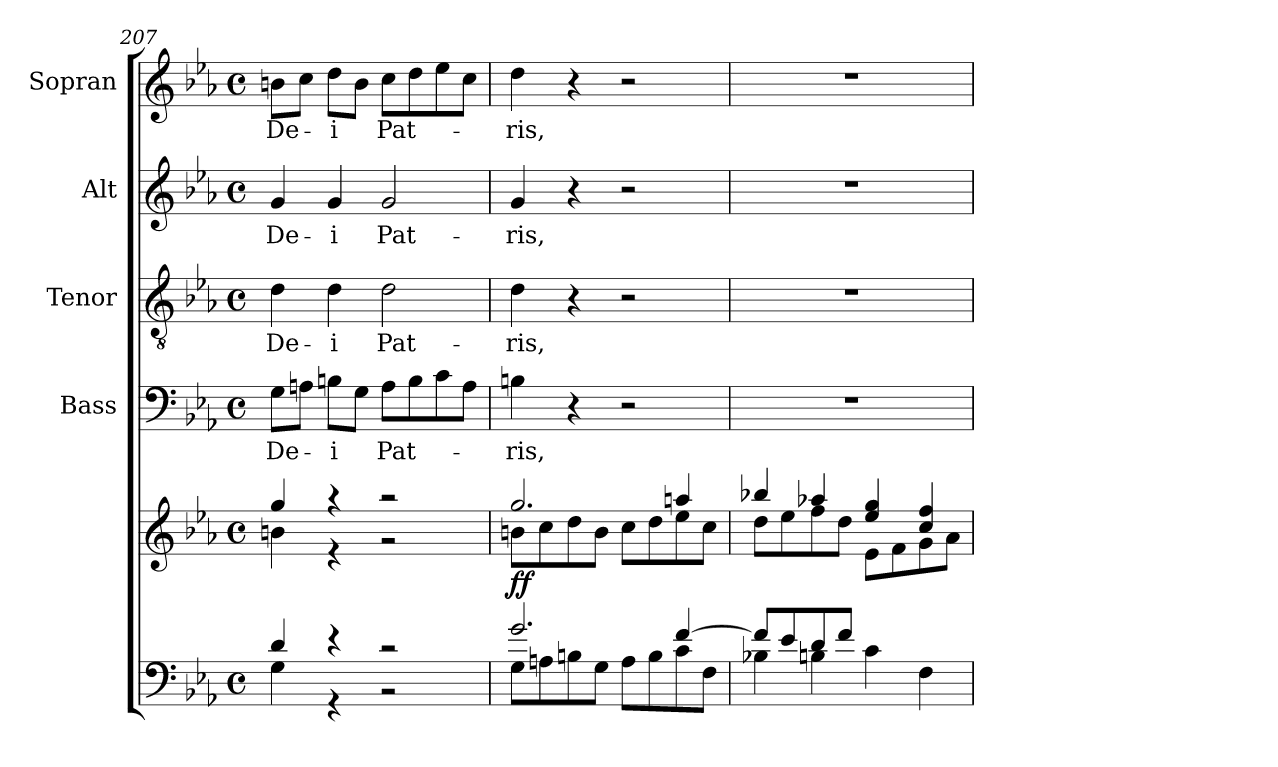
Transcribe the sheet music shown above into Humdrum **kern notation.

**kern	**kern	**dynam	**kern	**text	**kern	**text	**kern	**text	**kern	**text
*part5	*part5	*part5	*part4	*part4	*part3	*part3	*part2	*part2	*part1	*part1
*staff6	*staff5	*staff5/6	*staff4	*staff4	*staff3	*staff3	*staff2	*staff2	*staff1	*staff1
*	*	*	*I"Bass	*	*I"Tenor	*	*I"Alt	*	*I"Sopran	*
*	*	*	*I'B.	*	*I'T.	*	*I'A.	*	*I'S.	*
*clefF4	*clefG2	*	*clefF4	*	*clefGv2	*	*clefG2	*	*clefG2	*
*k[b-e-a-]	*k[b-e-a-]	*	*k[b-e-a-]	*	*k[b-e-a-]	*	*k[b-e-a-]	*	*k[b-e-a-]	*
*E-:	*E-:	*	*E-:	*	*E-:	*	*E-:	*	*E-:	*
*M4/4	*M4/4	*	*M4/4	*	*M4/4	*	*M4/4	*	*M4/4	*
*met(c)	*met(c)	*	*met(c)	*	*met(c)	*	*met(c)	*	*met(c)	*
=207	=207	=207	=207	=207	=207	=207	=207	=207	=207	=207
*^	*^	*	*	*	*	*	*	*	*	*
!	!	!	!	!	!	!LO:LY:b	!	!LO:LY:b	!	!LO:LY:b	!	!LO:LY:b
4d/	4G\	4gg/	4bn\	.	8G\L	De-	4d\	De-	4g/	De-	8bn\L	De-
.	.	.	.	.	8An\J	.	.	.	.	.	8cc\J	.
!	!	!	!	!	!	!LO:LY:b	!	!LO:LY:b	!	!LO:LY:b	!	!LO:LY:b
4r	4r	4r	4r	.	8Bn\L	-i	4d\	-i	4g/	-i	8dd\L	-i
.	.	.	.	.	8G\J	.	.	.	.	.	8b\J	.
!	!	!	!	!	!	!LO:LY:b	!	!LO:LY:b	!	!LO:LY:b	!	!LO:LY:b
2r	2r	2r	2r	.	8A\L	Pat-	2d\	Pat-	2g/	Pat-	8cc\L	Pat-
.	.	.	.	.	8B\	.	.	.	.	.	8dd\	.
.	.	.	.	.	8c\	.	.	.	.	.	8ee-\	.
.	.	.	.	.	8A\J	.	.	.	.	.	8cc\J	.
=208	=208	=208	=208	=208	=208	=208	=208	=208	=208	=208	=208	=208
!	!	!	!	!LO:DY:b	!	!LO:LY:b	!	!LO:LY:b	!	!LO:LY:b	!	!LO:LY:b
2.g/	8G\L	2.gg/	8bn\L	ff	4Bn\	-ris,	4d\	-ris,	4g/	-ris,	4dd\	-ris,
.	8An\	.	8cc\	.	.	.	.	.	.	.	.	.
.	8Bn\	.	8dd\	.	4r	.	4r	.	4r	.	4r	.
.	8G\J	.	8b\J	.	.	.	.	.	.	.	.	.
.	8A\L	.	8cc\L	.	2r	.	2r	.	2r	.	2r	.
.	8B\	.	8dd\	.	.	.	.	.	.	.	.	.
[>4f/	8c\	4aan/	8ee-\	.	.	.	.	.	.	.	.	.
.	8F\J	.	8cc\J	.	.	.	.	.	.	.	.	.
=209	=209	=209	=209	=209	=209	=209	=209	=209	=209	=209	=209	=209
8f/L]	4B-X\	4bb-X/	8dd\L	.	1r	.	1r	.	1r	.	1r	.
8e-/	.	.	8ee-\	.	.	.	.	.	.	.	.	.
8d/	4Bn\	4aa-X/	8ff\	.	.	.	.	.	.	.	.	.
8f/J	.	.	8dd\J	.	.	.	.	.	.	.	.	.
2ryy	4c\	4ee-/ 4gg/	8e-\L	.	.	.	.	.	.	.	.	.
.	.	.	8f\	.	.	.	.	.	.	.	.	.
.	4F\	4cc/ 4ff/	8g\	.	.	.	.	.	.	.	.	.
.	.	.	8a-\J	.	.	.	.	.	.	.	.	.
*v	*v	*	*	*	*	*	*	*	*	*	*	*
*	*v	*v	*	*	*	*	*	*	*	*	*
=	=	=	=	=	=	=	=	=	=	=
*-	*-	*-	*-	*-	*-	*-	*-	*-	*-	*-
